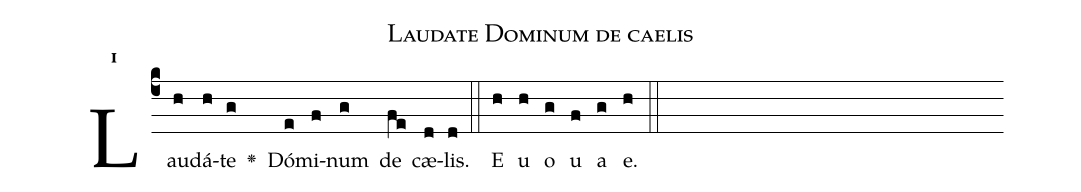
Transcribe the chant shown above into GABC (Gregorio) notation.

name:Laudate Dominum de caelis;
office-part:Antiphona;
mode:1;
%%
initial-style: 1;
name: Laudate Dominum de caelis;
book: Antiphonae & Responsoria/Tomus III, p. 66;
occasion: Psalterium Hebdomada III Dominica;
office-part: Laudes Ant 3;
user-notes: ;
commentary: ;
annotation: 1a;
centering-scheme: english;
fontsize: 12;
font: OFLSortsMillGoudy;
height: 11;
width: 4.5;
%%
(c4)Lau(h)dá(h)te(g) <v>\greheightstar</v>() Dó(e)mi(f)num(g) de(fe) cæ(d)lis.(d) (::)
E(h) u(h) o(g) u(f) a(g) e.(h) (::)
